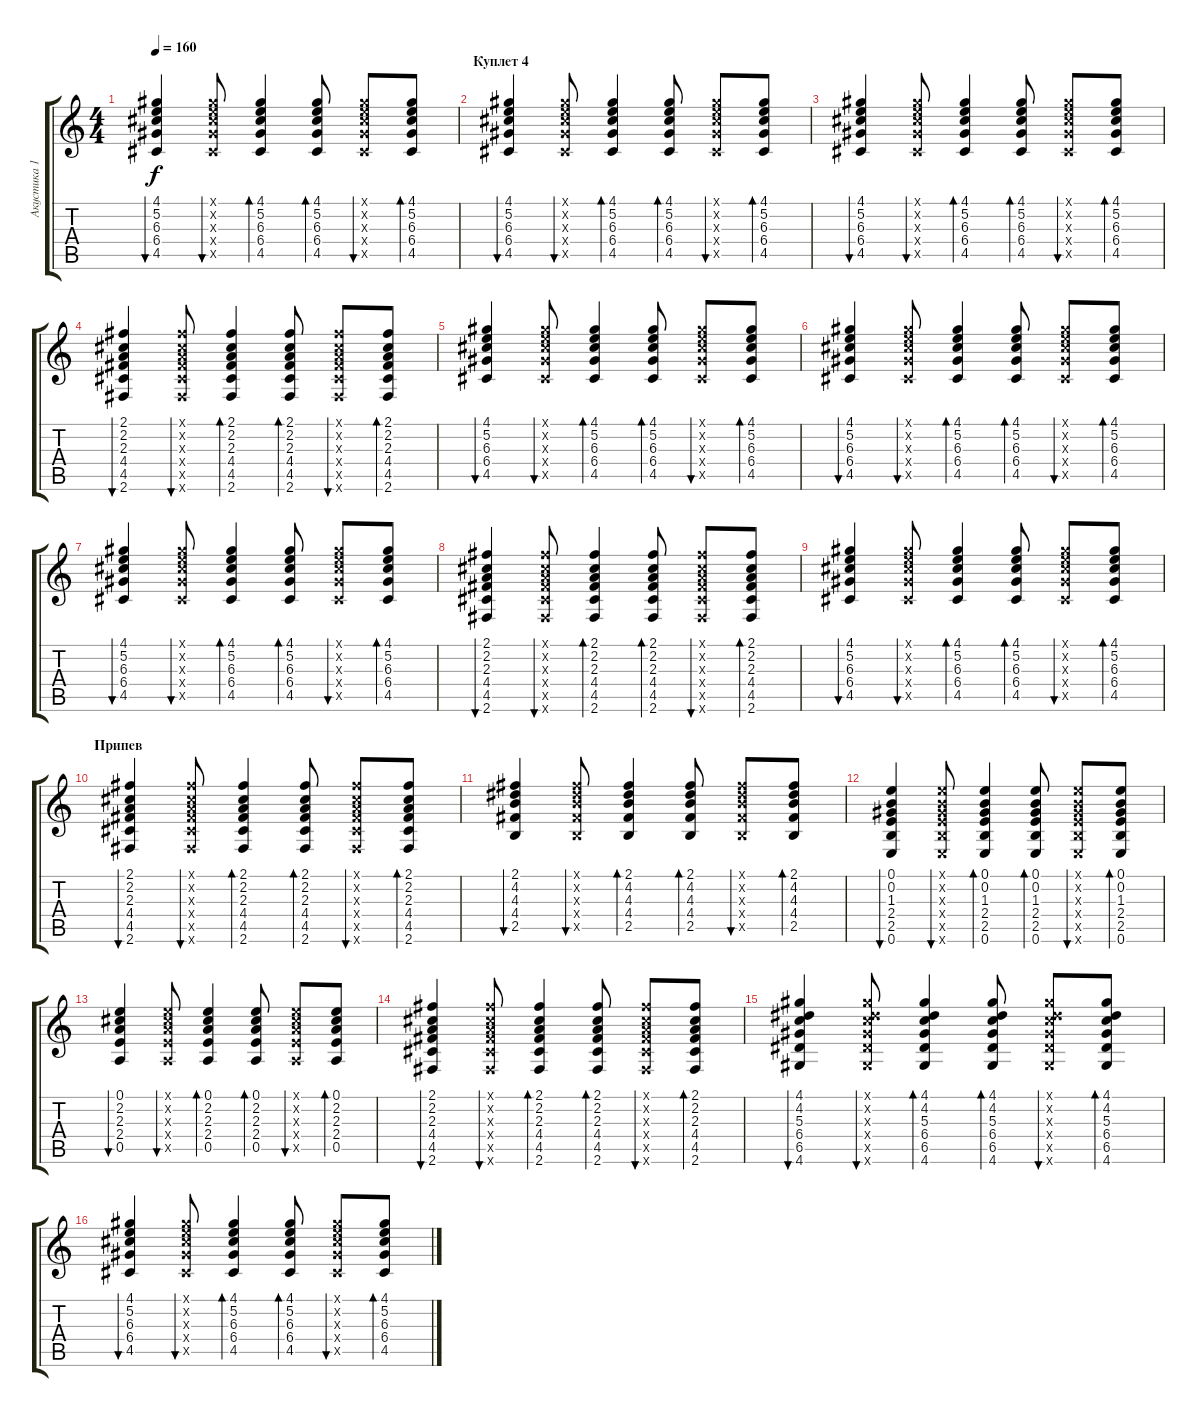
\track ("Акустика 1" "Акустика 1") {instrument acousticguitarsteel}
\staff {score tabs}
\tuning (E4 B3 G3 D3 A2 E2) {hide}
\ts (4 4)
\tempo 160
\clef g2
\ks c
(4.1 5.2 6.3 6.4 4.5).4{bu 60 dy f} (4.1{x} 5.2{x} 6.3{x} 6.4{x} 4.5{x}).8{bu 60} (4.1 5.2 6.3 6.4 4.5).4{bd 60} (4.1 5.2 6.3 6.4 4.5).8{bd 60} (4.1{x} 5.2{x} 6.3{x} 6.4{x} 4.5{x}).8{bu 60} (4.1 5.2 6.3 6.4 4.5).8{bd 60} |
\section ("" "Куплет 4")
(4.1 5.2 6.3 6.4 4.5).4{bu 60} (4.1{x} 5.2{x} 6.3{x} 6.4{x} 4.5{x}).8{bu 60} (4.1 5.2 6.3 6.4 4.5).4{bd 60} (4.1 5.2 6.3 6.4 4.5).8{bd 60} (4.1{x} 5.2{x} 6.3{x} 6.4{x} 4.5{x}).8{bu 60} (4.1 5.2 6.3 6.4 4.5).8{bd 60} |
(4.1 5.2 6.3 6.4 4.5).4{bu 60} (4.1{x} 5.2{x} 6.3{x} 6.4{x} 4.5{x}).8{bu 60} (4.1 5.2 6.3 6.4 4.5).4{bd 60} (4.1 5.2 6.3 6.4 4.5).8{bd 60} (4.1{x} 5.2{x} 6.3{x} 6.4{x} 4.5{x}).8{bu 60} (4.1 5.2 6.3 6.4 4.5).8{bd 60} |
(2.1 2.2 2.3 4.4 4.5 2.6).4{bu 60} (2.1{x} 2.2{x} 2.3{x} 4.4{x} 4.5{x} 2.6{x}).8{bu 60} (2.1 2.2 2.3 4.4 4.5 2.6).4{bd 60} (2.1 2.2 2.3 4.4 4.5 2.6).8{bd 60} (2.1{x} 2.2{x} 2.3{x} 4.4{x} 4.5{x} 2.6{x}).8{bu 60} (2.1 2.2 2.3 4.4 4.5 2.6).8{bd 60} |
(4.1 5.2 6.3 6.4 4.5).4{bu 60} (4.1{x} 5.2{x} 6.3{x} 6.4{x} 4.5{x}).8{bu 60} (4.1 5.2 6.3 6.4 4.5).4{bd 60} (4.1 5.2 6.3 6.4 4.5).8{bd 60} (4.1{x} 5.2{x} 6.3{x} 6.4{x} 4.5{x}).8{bu 60} (4.1 5.2 6.3 6.4 4.5).8{bd 60} |
(4.1 5.2 6.3 6.4 4.5).4{bu 60} (4.1{x} 5.2{x} 6.3{x} 6.4{x} 4.5{x}).8{bu 60} (4.1 5.2 6.3 6.4 4.5).4{bd 60} (4.1 5.2 6.3 6.4 4.5).8{bd 60} (4.1{x} 5.2{x} 6.3{x} 6.4{x} 4.5{x}).8{bu 60} (4.1 5.2 6.3 6.4 4.5).8{bd 60} |
(4.1 5.2 6.3 6.4 4.5).4{bu 60} (4.1{x} 5.2{x} 6.3{x} 6.4{x} 4.5{x}).8{bu 60} (4.1 5.2 6.3 6.4 4.5).4{bd 60} (4.1 5.2 6.3 6.4 4.5).8{bd 60} (4.1{x} 5.2{x} 6.3{x} 6.4{x} 4.5{x}).8{bu 60} (4.1 5.2 6.3 6.4 4.5).8{bd 60} |
(2.1 2.2 2.3 4.4 4.5 2.6).4{bu 60} (2.1{x} 2.2{x} 2.3{x} 4.4{x} 4.5{x} 2.6{x}).8{bu 60} (2.1 2.2 2.3 4.4 4.5 2.6).4{bd 60} (2.1 2.2 2.3 4.4 4.5 2.6).8{bd 60} (2.1{x} 2.2{x} 2.3{x} 4.4{x} 4.5{x} 2.6{x}).8{bu 60} (2.1 2.2 2.3 4.4 4.5 2.6).8{bd 60} |
(4.1 5.2 6.3 6.4 4.5).4{bu 60} (4.1{x} 5.2{x} 6.3{x} 6.4{x} 4.5{x}).8{bu 60} (4.1 5.2 6.3 6.4 4.5).4{bd 60} (4.1 5.2 6.3 6.4 4.5).8{bd 60} (4.1{x} 5.2{x} 6.3{x} 6.4{x} 4.5{x}).8{bu 60} (4.1 5.2 6.3 6.4 4.5).8{bd 60} |
\section ("" "Припев")
(2.1 2.2 2.3 4.4 4.5 2.6).4{bu 60} (2.1{x} 2.2{x} 2.3{x} 4.4{x} 4.5{x} 2.6{x}).8{bu 60} (2.1 2.2 2.3 4.4 4.5 2.6).4{bd 60} (2.1 2.2 2.3 4.4 4.5 2.6).8{bd 60} (2.1{x} 2.2{x} 2.3{x} 4.4{x} 4.5{x} 2.6{x}).8{bu 60} (2.1 2.2 2.3 4.4 4.5 2.6).8{bd 60} |
(2.1 4.2 4.3 4.4 2.5).4{bu 60} (2.1{x} 4.2{x} 4.3{x} 4.4{x} 2.5{x}).8{bu 60} (2.1 4.2 4.3 4.4 2.5).4{bd 60} (2.1 4.2 4.3 4.4 2.5).8{bd 60} (2.1{x} 4.2{x} 4.3{x} 4.4{x} 2.5{x}).8{bu 60} (2.1 4.2 4.3 4.4 2.5).8{bd 60} |
(0.1 0.2 1.3 2.4 2.5 0.6).4{bu 60} (0.1{x} 0.2{x} 1.3{x} 2.4{x} 2.5{x} 0.6{x}).8{bu 60} (0.1 0.2 1.3 2.4 2.5 0.6).4{bd 60} (0.1 0.2 1.3 2.4 2.5 0.6).8{bd 60} (0.1{x} 0.2{x} 1.3{x} 2.4{x} 2.5{x} 0.6{x}).8{bu 60} (0.1 0.2 1.3 2.4 2.5 0.6).8{bd 60} |
(0.1 2.2 2.3 2.4 0.5).4{bu 60} (0.1{x} 2.2{x} 2.3{x} 2.4{x} 0.5{x}).8{bu 60} (0.1 2.2 2.3 2.4 0.5).4{bd 60} (0.1 2.2 2.3 2.4 0.5).8{bd 60} (0.1{x} 2.2{x} 2.3{x} 2.4{x} 0.5{x}).8{bu 60} (0.1 2.2 2.3 2.4 0.5).8{bd 60} |
(2.1 2.2 2.3 4.4 4.5 2.6).4{bu 60} (2.1{x} 2.2{x} 2.3{x} 4.4{x} 4.5{x} 2.6{x}).8{bu 60} (2.1 2.2 2.3 4.4 4.5 2.6).4{bd 60} (2.1 2.2 2.3 4.4 4.5 2.6).8{bd 60} (2.1{x} 2.2{x} 2.3{x} 4.4{x} 4.5{x} 2.6{x}).8{bu 60} (2.1 2.2 2.3 4.4 4.5 2.6).8{bd 60} |
(4.1 4.2 5.3 6.4 6.5 4.6).4{bu 60} (4.1{x} 4.2{x} 5.3{x} 6.4{x} 6.5{x} 4.6{x}).8{bu 60} (4.1 4.2 5.3 6.4 6.5 4.6).4{bd 60} (4.1 4.2 5.3 6.4 6.5 4.6).8{bd 60} (4.1{x} 4.2{x} 5.3{x} 6.4{x} 6.5{x} 4.6{x}).8{bu 60} (4.1 4.2 5.3 6.4 6.5 4.6).8{bd 60} |
(4.1 5.2 6.3 6.4 4.5).4{bu 60} (4.1{x} 5.2{x} 6.3{x} 6.4{x} 4.5{x}).8{bu 60} (4.1 5.2 6.3 6.4 4.5).4{bd 60} (4.1 5.2 6.3 6.4 4.5).8{bd 60} (4.1{x} 5.2{x} 6.3{x} 6.4{x} 4.5{x}).8{bu 60} (4.1 5.2 6.3 6.4 4.5).8{bd 60}
